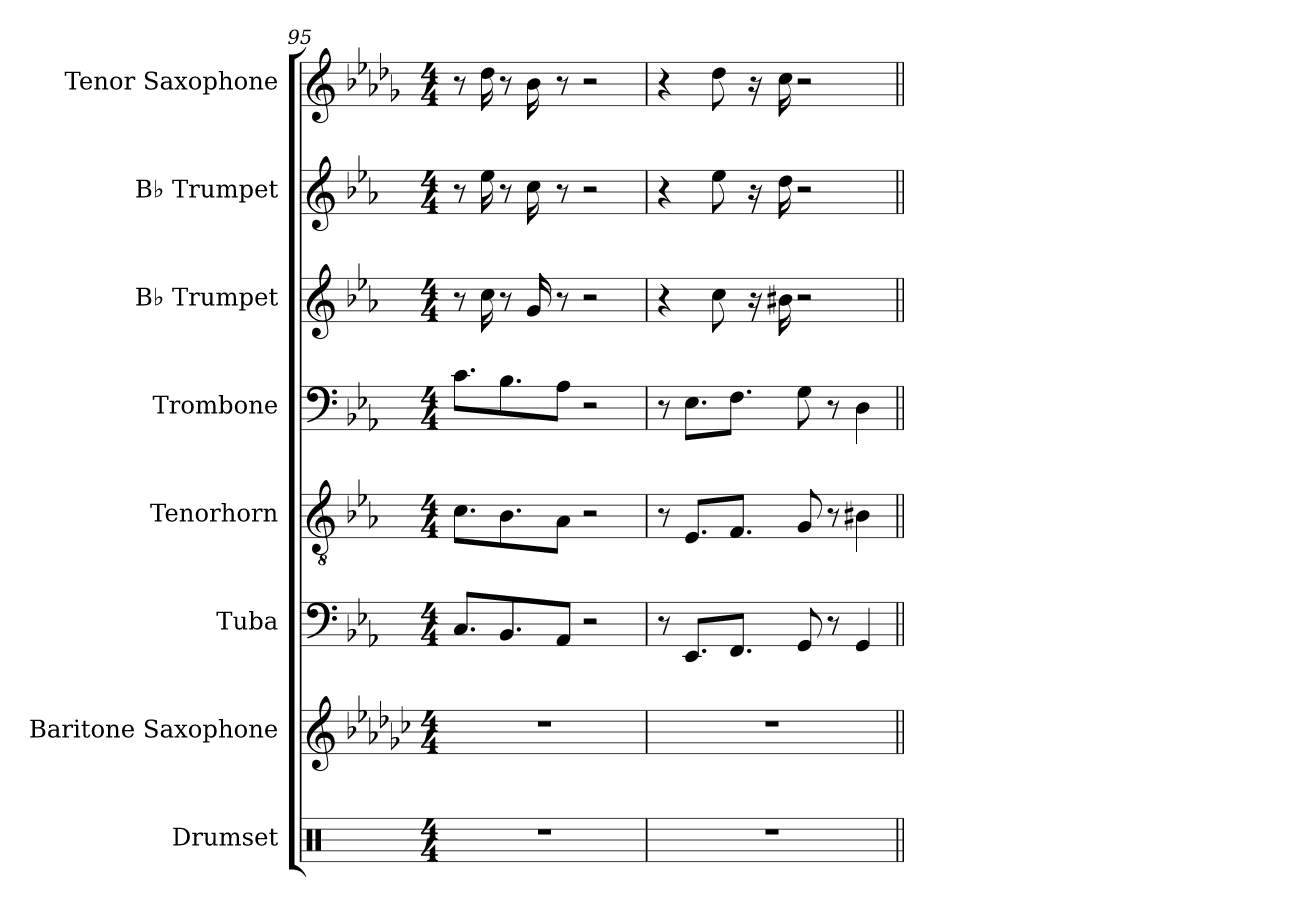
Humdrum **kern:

**kern	**kern	**kern	**kern	**kern	**kern	**kern	**kern
*part8	*part7	*part6	*part5	*part4	*part3	*part2	*part1
*staff8	*staff7	*staff6	*staff5	*staff4	*staff3	*staff2	*staff1
*I"Drumset	*I"Baritone Saxophone	*I"Tuba	*I"Tenorhorn	*I"Trombone	*I"B♭ Trumpet	*I"B♭ Trumpet	*I"Tenor Saxophone
*I'D. Set	*I'Bar. Sax.	*I'Tba.	*I'Tenh.	*I'Tbn.	*I'B♭ Tpt.	*I'B♭ Tpt.	*I'T. Sax.
*clefX	*clefG2	*clefF4	*clefGv2	*clefF4	*clefG2	*clefG2	*clefG2
*	*ITrd12c21	*	*ITrd1c2	*	*ITrd1c2	*ITrd1c2	*ITrd8c14
*k[]	*k[b-e-a-d-g-c-]	*k[b-e-a-]	*k[b-e-a-d-g-]	*k[b-e-a-]	*k[b-e-a-d-g-]	*k[b-e-a-d-g-]	*k[b-e-a-d-g-]
*M4/4	*M4/4	*M4/4	*M4/4	*M4/4	*M4/4	*M4/4	*M4/4
=95	=95	=95	=95	=95	=95	=95	=95
1r	1r	8.CL	8.B-L	8.cL	8r	8r	8r
.	.	.	.	.	16b-	16dd-	16d-
.	.	8.BB-	8.A-	8.B-	8r	8r	8r
.	.	.	.	.	16f	16b-	16B-
.	.	8AA-J	8G-J	8A-J	8r	8r	8r
.	.	2r	2r	2r	2r	2r	2r
=96	=96	=96	=96	=96	=96	=96	=96
1r	1r	8r	8r	8r	4r	4r	4r
.	.	8.EE-L	8.D-L	8.E-L	.	.	.
.	.	.	.	.	8b-	8dd-	8d-
.	.	8.FFJ	8.E-J	8.FJ	.	.	.
.	.	.	.	.	16r	16r	16r
.	.	.	.	.	16a#X	16cc	16c
.	.	8GG	8F	8G	2r	2r	2r
.	.	8r	8r	8r	.	.	.
.	.	4GG	4A#X	4D	.	.	.
=||	=||	=||	=||	=||	=||	=||	=||
*-	*-	*-	*-	*-	*-	*-	*-
